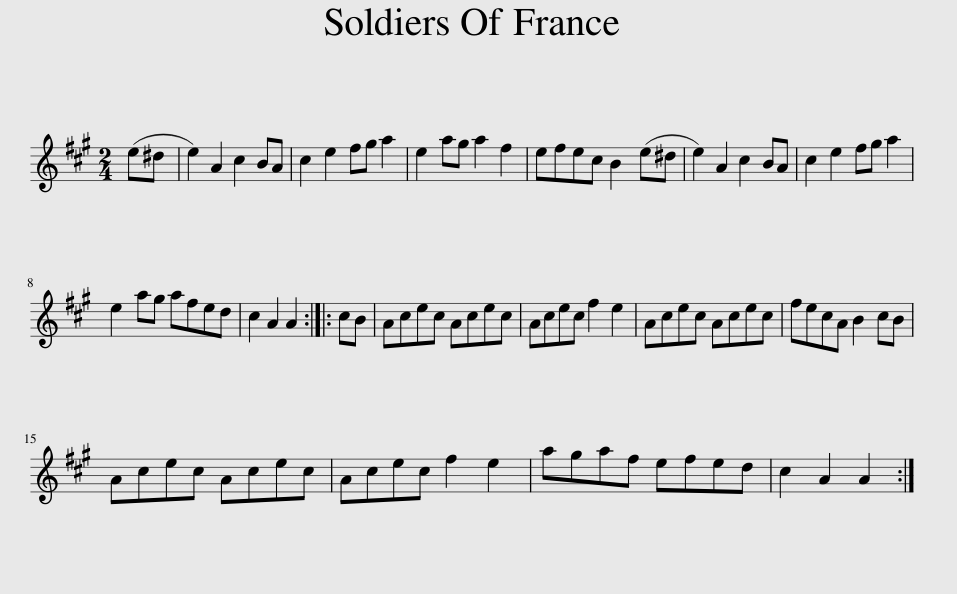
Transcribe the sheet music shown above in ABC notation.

X:1
L:1/8
M:2/4
I:linebreak $
K:A
V:1 treble
V:1
 (e^d | e2) A2 c2 BA | c2 e2 fg a2 | e2 ag a2 f2 | efec B2 (e^d | %5
 e2) A2 c2 BA | c2 e2 fg a2 |$ e2 ag afed | c2 A2 A2 :: cB | %10
 Acec Acec | Acec f2 e2 | Acec Acec | fecA B2 cB |$ Acec Acec | %15
 Acec f2 e2 | agaf efed | c2 A2 A2 :| %18
